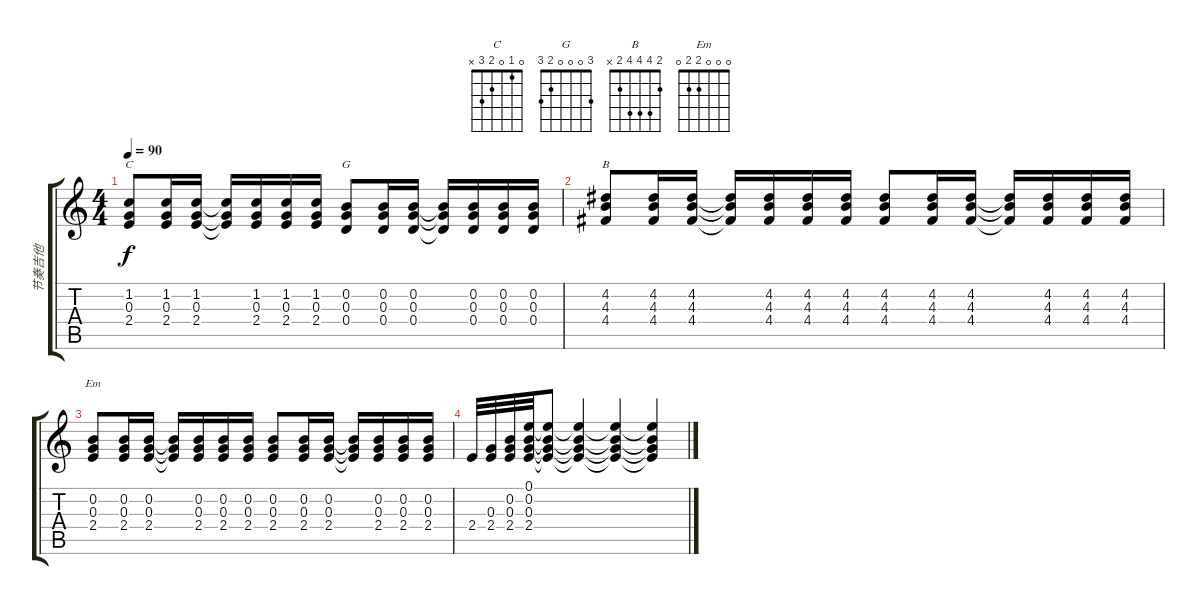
\track ("节奏吉他" "节奏吉他") {instrument acousticguitarnylon}
\staff {score tabs}
\tuning (E4 B3 G3 D3 A2 E2) {hide}
\chord ("C" 0 1 0 2 3 x)
\chord ("G" 3 0 0 0 2 3)
\chord ("B" 2 4 4 4 2 x)
\chord ("Em" 0 0 0 2 2 0)
\ts (4 4)
\tempo 90
\clef g2
\ks c
(1.2 0.3 2.4).8{ch "C" dy f} (1.2 0.3 2.4).16 (1.2 0.3 2.4).16 (1.2{t} 0.3{t} 2.4{t}).16 (1.2 0.3 2.4).16 (1.2 0.3 2.4).16 (1.2 0.3 2.4).16 (0.2 0.3 0.4).8{ch "G"} (0.2 0.3 0.4).16 (0.2 0.3 0.4).16 (0.2{t} 0.3{t} 0.4{t}).16 (0.2 0.3 0.4).16 (0.2 0.3 0.4).16 (0.2 0.3 0.4).16 |
(4.2 4.3 4.4).8{ch "B"} (4.2 4.3 4.4).16 (4.2 4.3 4.4).16 (4.2{t} 4.3{t} 4.4{t}).16 (4.2 4.3 4.4).16 (4.2 4.3 4.4).16 (4.2 4.3 4.4).16 (4.2 4.3 4.4).8 (4.2 4.3 4.4).16 (4.2 4.3 4.4).16 (4.2{t} 4.3{t} 4.4{t}).16 (4.2 4.3 4.4).16 (4.2 4.3 4.4).16 (4.2 4.3 4.4).16 |
(0.2 0.3 2.4).8{ch "Em"} (0.2 0.3 2.4).16 (0.2 0.3 2.4).16 (0.2{t} 0.3{t} 2.4{t}).16 (0.2 0.3 2.4).16 (0.2 0.3 2.4).16 (0.2 0.3 2.4).16 (0.2 0.3 2.4).8 (0.2 0.3 2.4).16 (0.2 0.3 2.4).16 (0.2{t} 0.3{t} 2.4{t}).16 (0.2 0.3 2.4).16 (0.2 0.3 2.4).16 (0.2 0.3 2.4).16 |
2.4.32 (0.3 2.4).32 (0.2 0.3 2.4).32 (0.1 0.2 0.3 2.4).32 (0.1{t} 0.2{t} 0.3{t} 2.4{t}).8 (0.1{t} 0.2{t} 0.3{t} 2.4{t}).4 (0.1{t} 0.2{t} 0.3{t} 2.4{t}).4 (0.1{t} 0.2{t} 0.3{t} 2.4{t}).4
